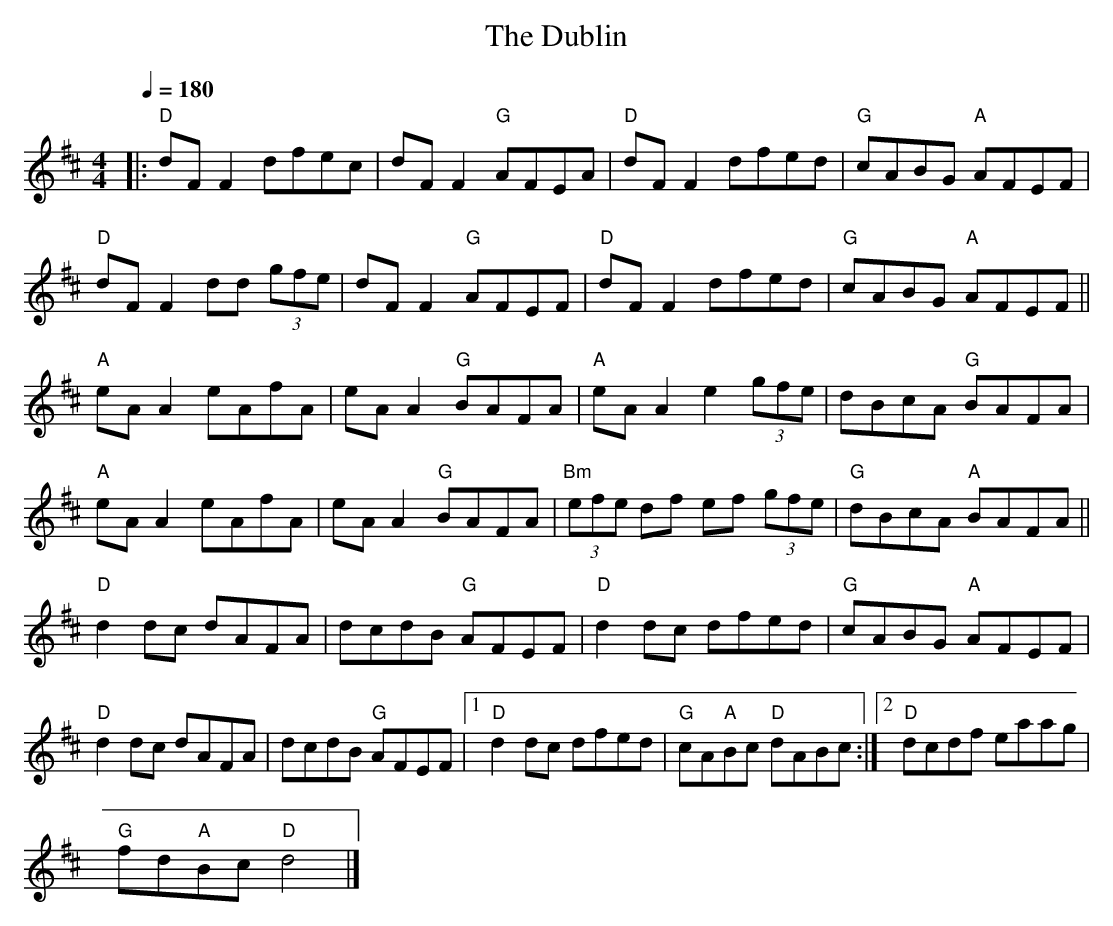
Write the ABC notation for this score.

X:1
T:The Dublin
L:1/8
Q:1/4=180
M:4/4
K:D
|:"D" dF F2 dfec | dF F2"G" AFEA |"D" dF F2 dfed |"G" cABG"A" AFEF |$"D" dF F2 dd (3gfe | %5
 dF F2"G" AFEF |"D" dF F2 dfed |"G" cABG"A" AFEF ||$"A" eA A2 eAfA | eA A2"G" BAFA | %10
"A" eA A2 e2 (3gfe | dBcA"G" BAFA |$"A" eA A2 eAfA | eA A2"G" BAFA |"Bm" (3efe df ef (3gfe | %15
"G" dBcA"A" BAFA ||$"D" d2 dc dAFA | dcdB"G" AFEF |"D" d2 dc dfed |"G" cABG"A" AFEF |$ %20
"D" d2 dc dAFA | dcdB"G" AFEF |1"D" d2 dc dfed |"G" cA"A"Bc"D" dABc :|2"D" dcdf eaag |$ %25
"G" fd"A"Bc"D" d4 |] %26
